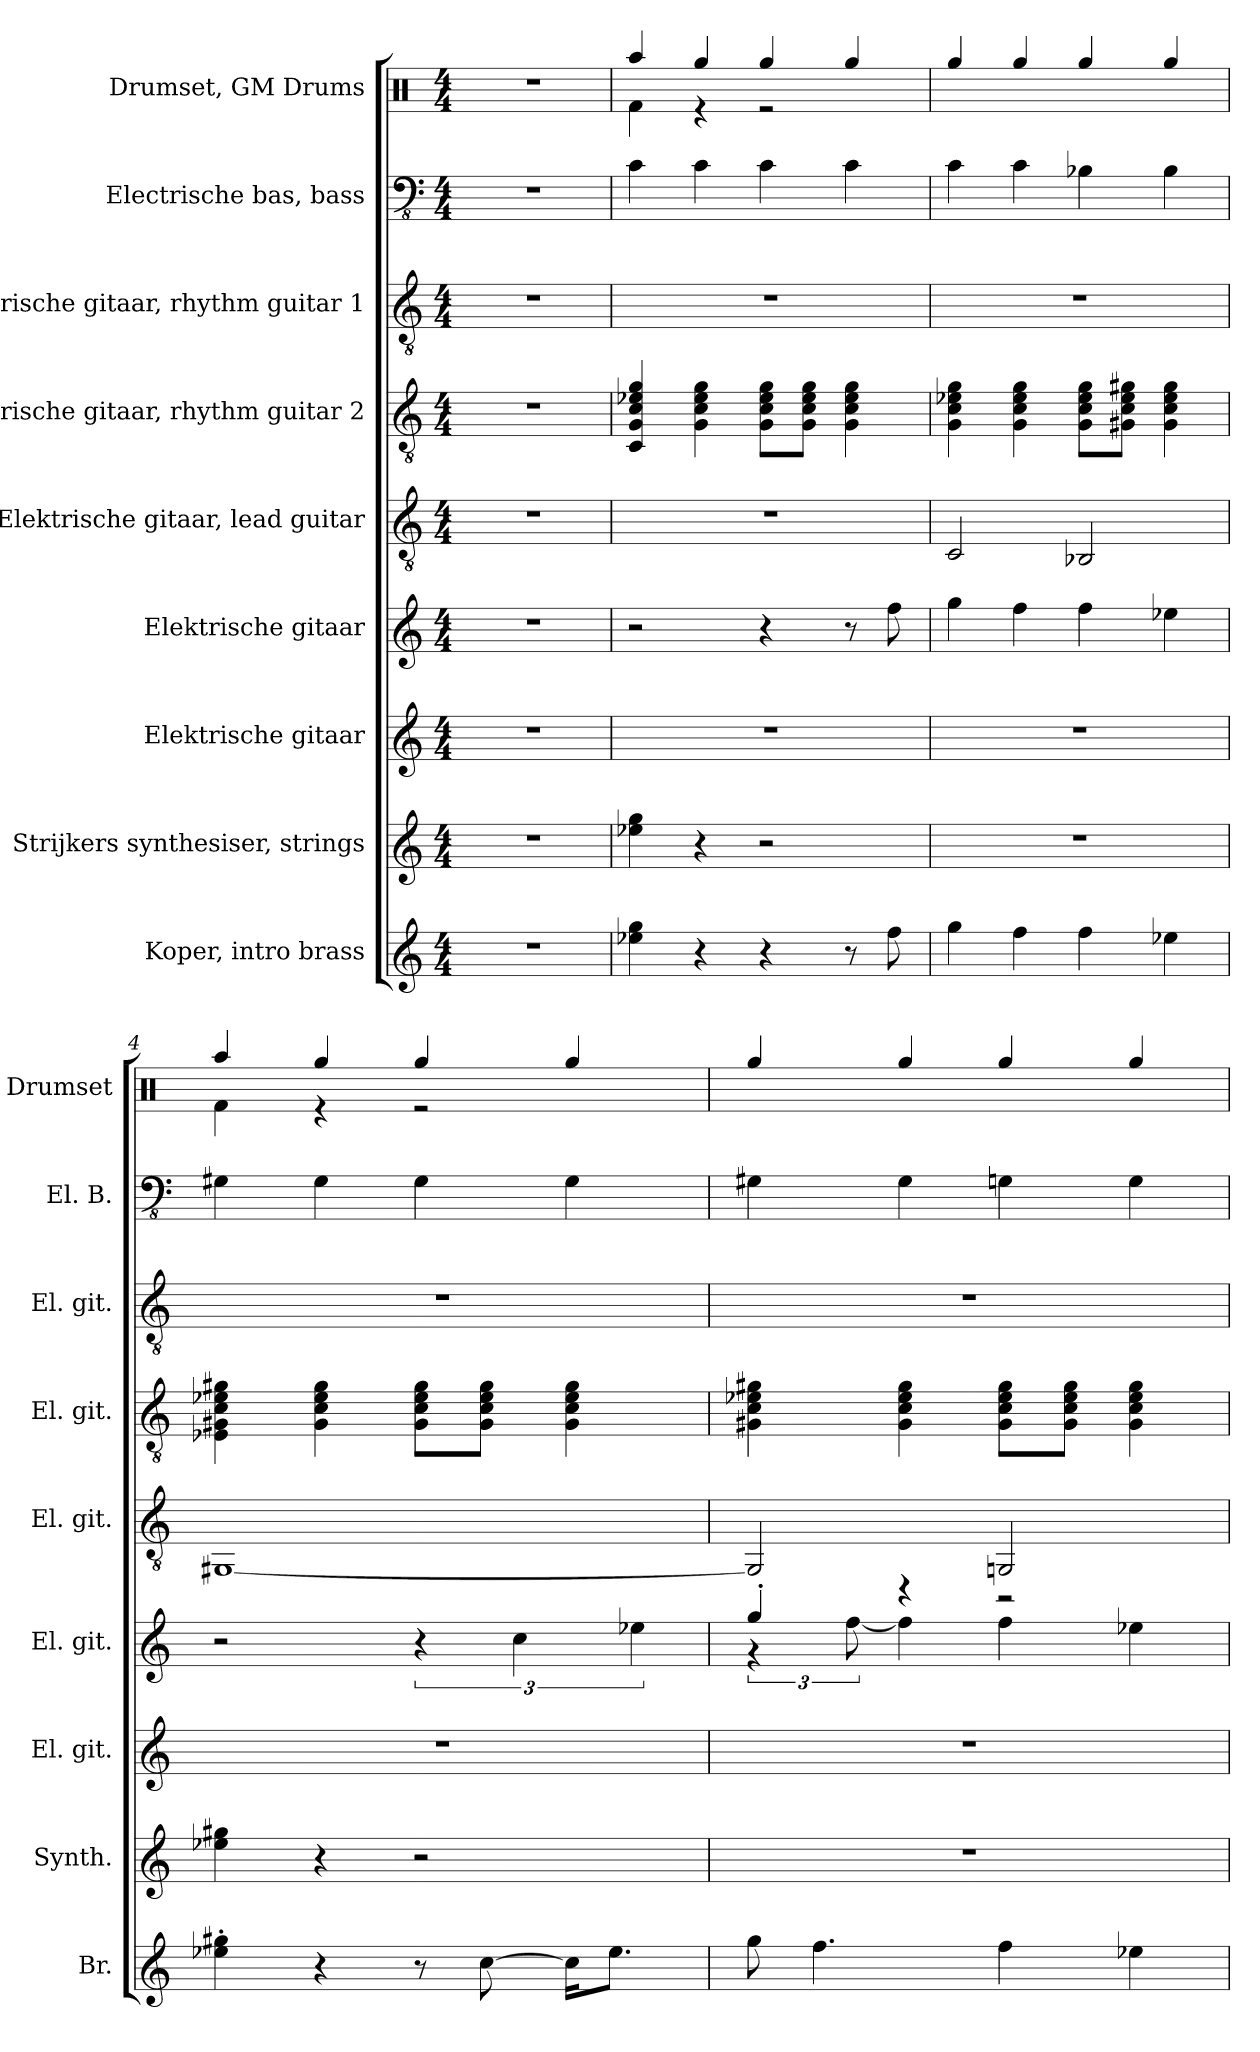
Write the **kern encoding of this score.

**kern	**kern	**kern	**kern	**kern	**kern	**kern	**kern	**kern
*part9	*part8	*part7	*part6	*part5	*part4	*part3	*part2	*part1
*staff9	*staff8	*staff7	*staff6	*staff5	*staff4	*staff3	*staff2	*staff1
*I"Koper, intro brass	*I"Strijkers synthesiser, strings	*I"Elektrische gitaar	*I"Elektrische gitaar	*I"Elektrische gitaar, lead guitar	*I"Elektrische gitaar, rhythm guitar 2	*I"Elektrische gitaar, rhythm guitar 1	*I"Electrische bas, bass	*I"Drumset, GM Drums
*I'Br.	*I'Synth.	*I'El. git.	*I'El. git.	*I'El. git.	*I'El. git.	*I'El. git.	*I'El. B.	*I'Drumset
*clefG2	*clefG2	*clefG2	*clefG2	*clefGv2	*clefGv2	*clefGv2	*clefFv4	*clefX
*k[]	*k[]	*k[]	*k[]	*k[]	*k[]	*k[]	*k[]	*k[]
*M4/4	*M4/4	*M4/4	*M4/4	*M4/4	*M4/4	*M4/4	*M4/4	*M4/4
*MM192	*MM192	*MM192	*MM192	*MM192	*MM192	*MM192	*MM192	*MM192
=1	=1	=1	=1	=1	=1	=1	=1	=1
1r	1r	1r	1r	1r	1r	1r	1r	1r
=2	=2	=2	=2	=2	=2	=2	=2	=2
*	*	*	*	*	*	*	*	*^
4ee-X\ 4gg\	4ee-X\ 4gg\	1r	2r	1r	4C/ 4G/ 4c/ 4e-X/ 4g/	1r	4C\	4Raa/	4Rf\
4r	4r	.	.	.	4G\ 4c\ 4e-\ 4g\	.	4C\	4Rgg/	4r
4r	2r	.	4r	.	8G\ 8c\ 8e-\ 8g\L	.	4C\	4Rgg/	2r
.	.	.	.	.	8G\ 8c\ 8e-\ 8g\J	.	.	.	.
8r	.	.	8r	.	4G\ 4c\ 4e-\ 4g\	.	4C\	4Rgg/	.
8ff\	.	.	8ff\	.	.	.	.	.	.
*	*	*	*	*	*	*	*	*v	*v
=3	=3	=3	=3	=3	=3	=3	=3	=3
4gg\	1r	1r	4gg\	2C/	4G\ 4c\ 4e-X\ 4g\	1r	4C\	4Rgg/
4ff\	.	.	4ff\	.	4G\ 4c\ 4e-\ 4g\	.	4C\	4Rgg/
4ff\	.	.	4ff\	2BB-X/	8G\ 8c\ 8e-\ 8g\L	.	4BB-X\	4Rgg/
.	.	.	.	.	8G#X\ 8c\ 8e-\ 8g#X\J	.	.	.
4ee-X\	.	.	4ee-X\	.	4G#\ 4c\ 4e-\ 4g#\	.	4BB-\	4Rgg/
=4	=4	=4	=4	=4	=4	=4	=4	=4
*	*	*	*	*	*	*	*	*^
4ee-X\' 4gg#X\'	4ee-X\ 4gg#X\	1r	2r	[1GG#X	4E-X\ 4G#X\ 4c\ 4e-X\ 4g#X\	1r	4GG#X\	4Raa/	4Rf\
4r	4r	.	.	.	4G#\ 4c\ 4e-\ 4g#\	.	4GG#\	4Rgg/	4r
8r	2r	.	6r	.	8G#\ 8c\ 8e-\ 8g#\L	.	4GG#\	4Rgg/	2r
[8cc\	.	.	.	.	8G#\ 8c\ 8e-\ 8g#\J	.	.	.	.
.	.	.	6cc\	.	.	.	.	.	.
16cc\KL]	.	.	.	.	4G#\ 4c\ 4e-\ 4g#\	.	4GG#\	4Rgg/	.
8.ee-\J	.	.	.	.	.	.	.	.	.
.	.	.	6ee-X\	.	.	.	.	.	.
*	*	*	*	*	*	*	*	*v	*v
!!LO:PB:g=z
=5	=5	=5	=5	=5	=5	=5	=5	=5
*	*	*	*^	*	*	*	*	*
8gg\	1r	1r	4gg'/	6r	2GG#/]	4G#X\ 4c\ 4e-X\ 4g#X\	1r	4GG#X\	4Rgg/
4.ff\	.	.	.	.	.	.	.	.	.
.	.	.	.	[12ff\	.	.	.	.	.
.	.	.	4r	4ff\]	.	4G#\ 4c\ 4e-\ 4g#\	.	4GG#\	4Rgg/
4ff\	.	.	2r	4ff\	2GGn/	8G#\ 8c\ 8e-\ 8g#\L	.	4GGn\	4Rgg/
.	.	.	.	.	.	8G#\ 8c\ 8e-\ 8g#\J	.	.	.
4ee-X\	.	.	.	4ee-X\	.	4G#\ 4c\ 4e-\ 4g#\	.	4GG\	4Rgg/
*	*	*	*v	*v	*	*	*	*	*
=	=	=	=	=	=	=	=	=
*-	*-	*-	*-	*-	*-	*-	*-	*-
